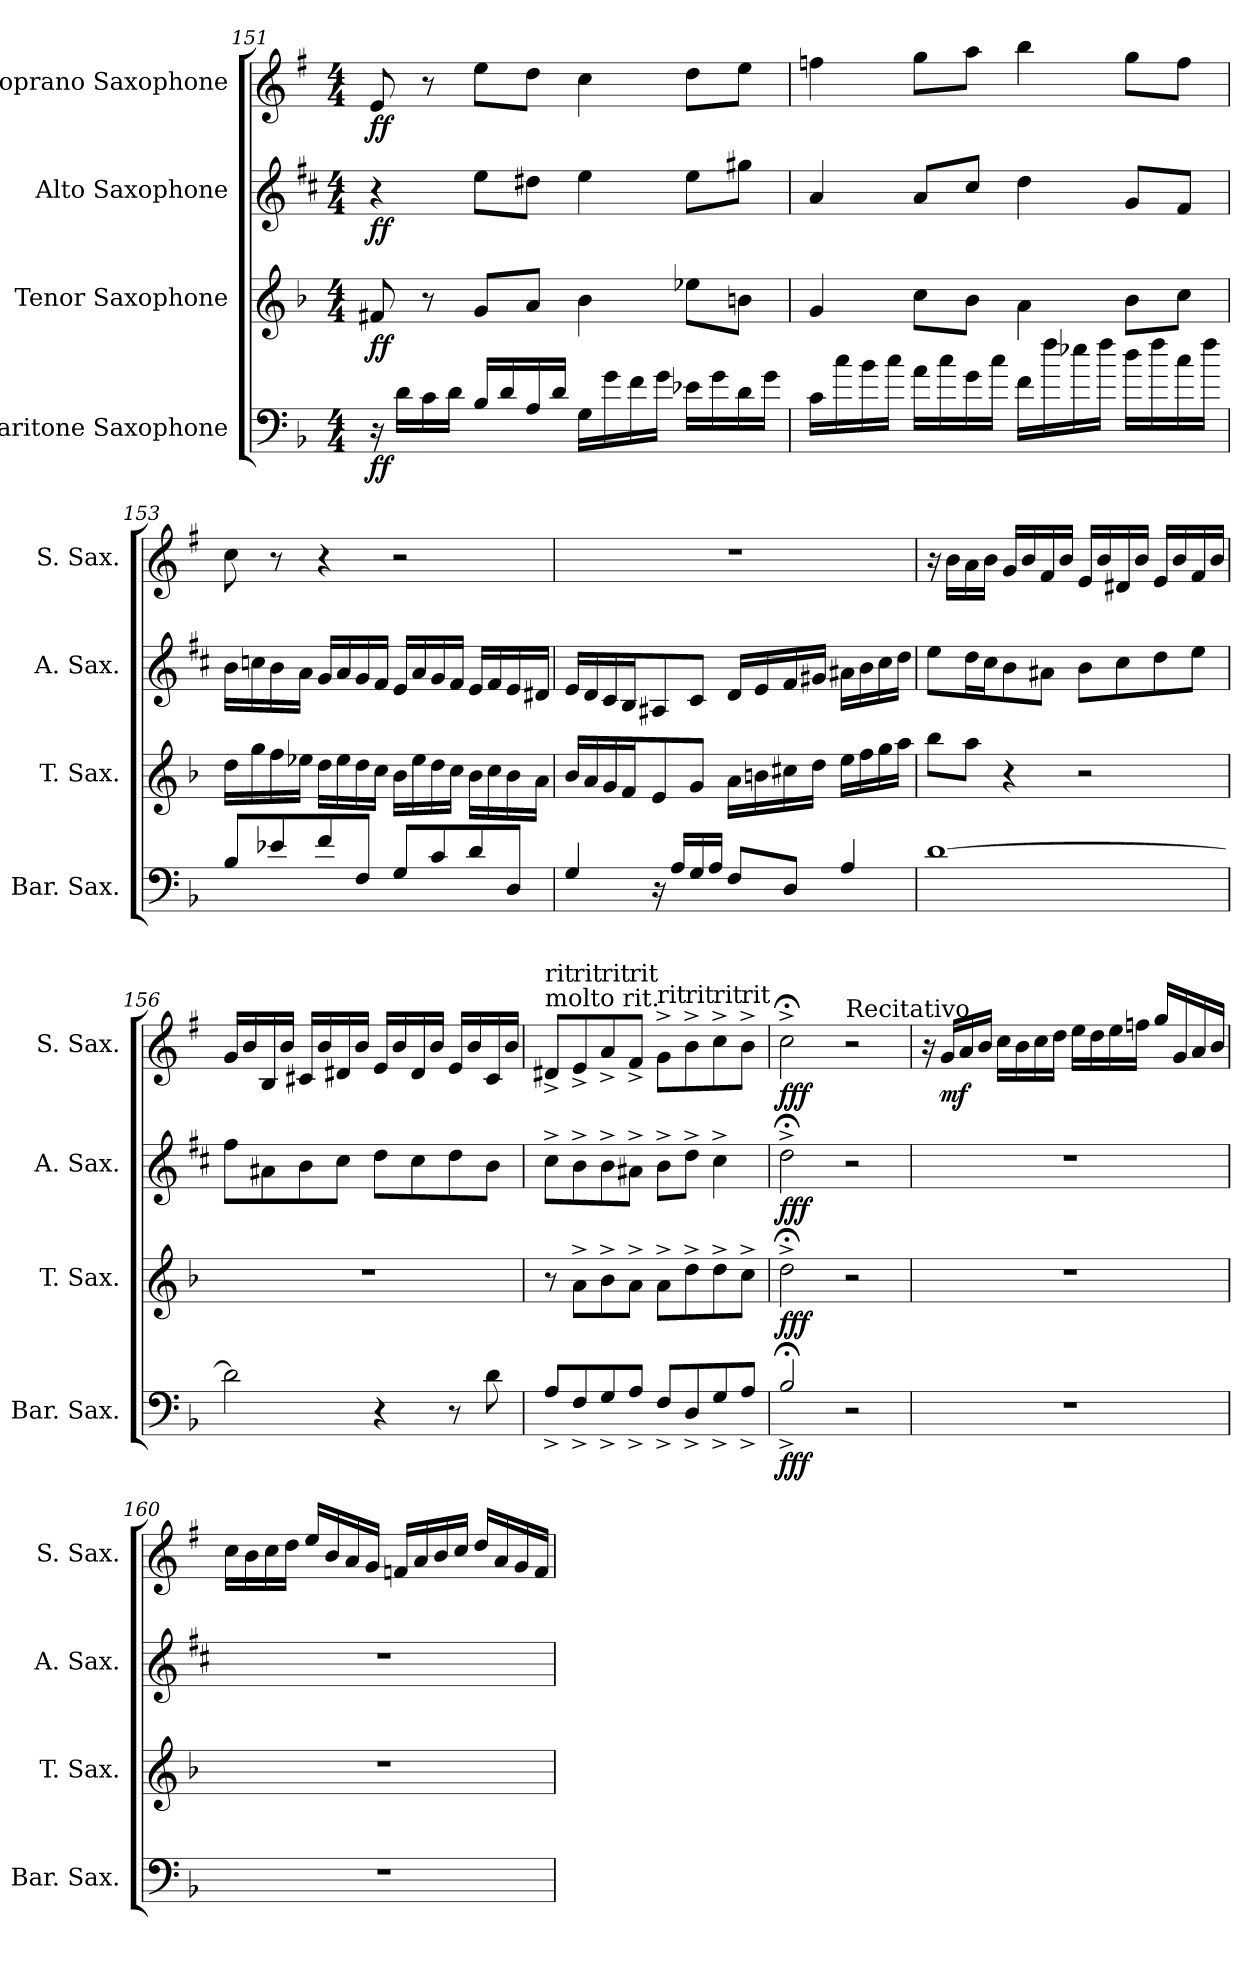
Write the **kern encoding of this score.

**kern	**dynam	**kern	**dynam	**kern	**dynam	**kern	**dynam
*part4	*part4	*part3	*part3	*part2	*part2	*part1	*part1
*staff4	*staff4	*staff3	*staff3	*staff2	*staff2	*staff1	*staff1
*I"Baritone Saxophone	*	*I"Tenor Saxophone	*	*I"Alto Saxophone	*	*I"Soprano Saxophone	*
*I'Bar. Sax.	*	*I'T. Sax.	*	*I'A. Sax.	*	*I'S. Sax.	*
*	*	*	*	*clefG2	*	*	*
*ITrd12c21	*	*ITrd8c14	*	*ITrd5c9	*	*ITrd1c2	*
*k[b-]	*	*k[b-]	*	*k[b-]	*	*k[b-]	*
*F:	*	*F:	*	*F:	*	*F:	*
*M4/4	*	*M4/4	*	*M4/4	*	*M4/4	*
=151	=151	=151	=151	=151	=151	=151	=151
!	!LO:DY:b	!	!LO:DY:b	!	!LO:DY:b	!	!LO:DY:b
16r	ff	8F#X/	ff	4r	ff	8d/	ff
16D\LL	.	.	.	.	.	.	.
16C\	.	8r	.	.	.	8r	.
16D\JJ	.	.	.	.	.	.	.
16BB-/LL	.	8G/L	.	8g\L	.	8dd\L	.
16D/	.	.	.	.	.	.	.
16AA/	.	8A/J	.	8f#X\J	.	8cc\J	.
16D/JJ	.	.	.	.	.	.	.
16GG\LL	.	4B-\	.	4g\	.	4b-\	.
16G\	.	.	.	.	.	.	.
16F\	.	.	.	.	.	.	.
16G\JJ	.	.	.	.	.	.	.
16E-X\LL	.	8e-X\L	.	8g\L	.	8cc\L	.
16G\	.	.	.	.	.	.	.
16D\	.	8Bn\J	.	8bn\J	.	8dd\J	.
16G\JJ	.	.	.	.	.	.	.
=152	=152	=152	=152	=152	=152	=152	=152
16C\LL	.	4G/	.	4c/	.	4ee-X\	.
16c\	.	.	.	.	.	.	.
16B-\	.	.	.	.	.	.	.
16c\JJ	.	.	.	.	.	.	.
16A\LL	.	8c\L	.	8c/L	.	8ff\L	.
16c\	.	.	.	.	.	.	.
16G\	.	8B-\J	.	8e/J	.	8gg\J	.
16c\JJ	.	.	.	.	.	.	.
16F\LL	.	4A\	.	4f\	.	4aa\	.
16f\	.	.	.	.	.	.	.
16e-X\	.	.	.	.	.	.	.
16f\JJ	.	.	.	.	.	.	.
16d\LL	.	8B-\L	.	8B-/L	.	8ff\L	.
16f\	.	.	.	.	.	.	.
16c\	.	8c\J	.	8A/J	.	8ee-\J	.
16f\JJ	.	.	.	.	.	.	.
=153	=153	=153	=153	=153	=153	=153	=153
8BB-/L	.	16d\LL	.	16d\LL	.	8b-\	.
.	.	16g\	.	16e-X\	.	.	.
8E-X/	.	16f\	.	16d\	.	8r	.
.	.	16e-X\JJ	.	16c\JJ	.	.	.
8F/	.	16d\LL	.	16B-/LL	.	4r	.
.	.	16e-\	.	16c/	.	.	.
8FF/J	.	16d\	.	16B-/	.	.	.
.	.	16c\JJ	.	16A/JJ	.	.	.
8GG/L	.	16B-\LL	.	16G/LL	.	2r	.
.	.	16e-\	.	16c/	.	.	.
8C/	.	16d\	.	16B-/	.	.	.
.	.	16c\JJ	.	16A/JJ	.	.	.
8D/	.	16B-\LL	.	16G/LL	.	.	.
.	.	16c\	.	16A/	.	.	.
8DD/J	.	16B-\	.	16G/	.	.	.
.	.	16A\JJ	.	16F#X/JJ	.	.	.
!!LO:LB:g=z
=154	=154	=154	=154	=154	=154	=154	=154
4GG/	.	16B-/LL	.	16G/LL	.	1r	.
.	.	16A/	.	16F/	.	.	.
.	.	16G/	.	16E/	.	.	.
.	.	16F/J	.	16D/J	.	.	.
16r	.	8E/	.	8C#X/	.	.	.
16AA/LL	.	.	.	.	.	.	.
16GG/	.	8G/J	.	8E/J	.	.	.
16AA/JJ	.	.	.	.	.	.	.
8FF/L	.	16A\LL	.	16F/LL	.	.	.
.	.	16Bn\	.	16G/	.	.	.
8DD/J	.	16c#X\	.	16A/	.	.	.
.	.	16d\JJ	.	16Bn/JJ	.	.	.
4AA/	.	16e\LL	.	16c#X\LL	.	.	.
.	.	16f\	.	16d\	.	.	.
.	.	16g\	.	16e\	.	.	.
.	.	16a\JJ	.	16f\JJ	.	.	.
=155	=155	=155	=155	=155	=155	=155	=155
[1D	.	8b-\L	.	8g\L	.	16r	.
.	.	.	.	.	.	16a\LL	.
.	.	8a\J	.	16f\L	.	16g\	.
.	.	.	.	16e\J	.	16a\JJ	.
.	.	4r	.	8d\	.	16f/LL	.
.	.	.	.	.	.	16a/	.
.	.	.	.	8c#X\J	.	16e/	.
.	.	.	.	.	.	16a/JJ	.
.	.	2r	.	8d\L	.	16d/LL	.
.	.	.	.	.	.	16a/	.
.	.	.	.	8e\	.	16c#X/	.
.	.	.	.	.	.	16a/JJ	.
.	.	.	.	8f\	.	16d/LL	.
.	.	.	.	.	.	16a/	.
.	.	.	.	8g\J	.	16e/	.
.	.	.	.	.	.	16a/JJ	.
=156	=156	=156	=156	=156	=156	=156	=156
2D\]	.	1r	.	8a\L	.	16f/LL	.
.	.	.	.	.	.	16a/	.
.	.	.	.	8c#X\	.	16A/	.
.	.	.	.	.	.	16a/JJ	.
.	.	.	.	8d\	.	16Bn/LL	.
.	.	.	.	.	.	16a/	.
.	.	.	.	8e\J	.	16c#X/	.
.	.	.	.	.	.	16a/JJ	.
4r	.	.	.	8f\L	.	16d/LL	.
.	.	.	.	.	.	16a/	.
.	.	.	.	8e\	.	16c#/	.
.	.	.	.	.	.	16a/JJ	.
8r	.	.	.	8f\	.	16d/LL	.
.	.	.	.	.	.	16a/	.
8D\	.	.	.	8d\J	.	16B/	.
.	.	.	.	.	.	16a/JJ	.
=157	=157	=157	=157	=157	=157	=157	=157
!	!	!	!	!	!	!LO:TX:a:t=molto rit.	!
!	!	!	!	!	!	!LO:TX:a:t=rit	!
8AA^/L	.	8r	.	8e^\L	.	8c#X^/L	.
!	!	!	!	!	!	!LO:TX:a:t=rit	!
8FF^/	.	8A^\L	.	8d^\	.	8d^/	.
!	!	!	!	!	!	!LO:TX:a:t=rit	!
8GG^/	.	8B-^\	.	8d^\	.	8g^/	.
!	!	!	!	!	!	!LO:TX:a:t=rit	!
8AA^/J	.	8A^\J	.	8c#X^\J	.	8e^/J	.
!	!	!	!	!	!	!LO:TX:a:t=rit	!
8FF^/L	.	8A^\L	.	8d^\L	.	8f^\L	.
!	!	!	!	!	!	!LO:TX:a:t=rit	!
8DD^/	.	8d^\	.	8f^\J	.	8a^\	.
!	!	!	!	!	!	!LO:TX:a:t=rit	!
8GG^/	.	8d^\	.	4e^\	.	8b-^\	.
!	!	!	!	!	!	!LO:TX:a:t=rit	!
8AA^/J	.	8c^\J	.	.	.	8a^\J	.
!!LO:PB:g=z
=158	=158	=158	=158	=158	=158	=158	=158
!	!LO:DY:b	!	!LO:DY:b	!	!LO:DY:b	!	!LO:DY:b
2BB-;^/	fff	2d;<^\	fff	2f;<^\	fff	2b-;<^\	fff
!	!	!	!	!	!	!LO:TX:a:t=Recitativo	!
2r	.	2r	.	2r	.	2r	.
!!LO:PB:g=z
=159	=159	=159	=159	=159	=159	=159	=159
1r	.	1r	.	1r	.	16r	.
!	!	!	!	!	!	!	!LO:DY:b
.	.	.	.	.	.	16f/LL	mf
.	.	.	.	.	.	16g/	.
.	.	.	.	.	.	16a/JJ	.
.	.	.	.	.	.	16b-\LL	.
.	.	.	.	.	.	16a\	.
.	.	.	.	.	.	16b-\	.
.	.	.	.	.	.	16cc\JJ	.
.	.	.	.	.	.	16dd\LL	.
.	.	.	.	.	.	16cc\	.
.	.	.	.	.	.	16dd\	.
.	.	.	.	.	.	16ee-X\JJ	.
.	.	.	.	.	.	16ff/LL	.
.	.	.	.	.	.	16f/	.
.	.	.	.	.	.	16g/	.
.	.	.	.	.	.	16a/JJ	.
=160	=160	=160	=160	=160	=160	=160	=160
1r	.	1r	.	1r	.	16b-\LL	.
.	.	.	.	.	.	16a\	.
.	.	.	.	.	.	16b-\	.
.	.	.	.	.	.	16cc\JJ	.
.	.	.	.	.	.	16dd/LL	.
.	.	.	.	.	.	16a/	.
.	.	.	.	.	.	16g/	.
.	.	.	.	.	.	16f/JJ	.
.	.	.	.	.	.	16e-X/LL	.
.	.	.	.	.	.	16g/	.
.	.	.	.	.	.	16a/	.
.	.	.	.	.	.	16b-/JJ	.
.	.	.	.	.	.	16cc/LL	.
.	.	.	.	.	.	16g/	.
.	.	.	.	.	.	16f/	.
.	.	.	.	.	.	16e-/JJ	.
=	=	=	=	=	=	=	=
*-	*-	*-	*-	*-	*-	*-	*-
